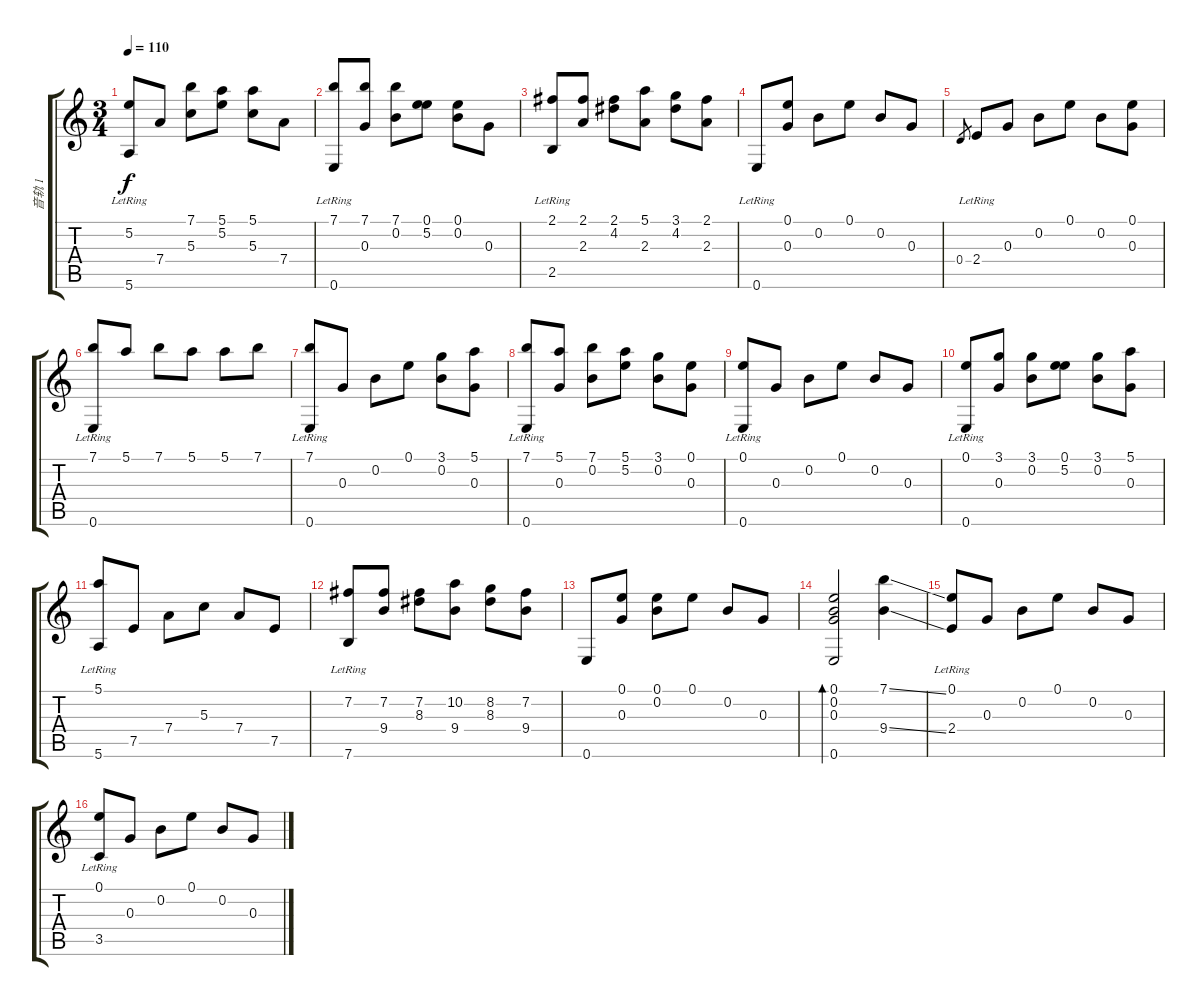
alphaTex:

\track ("音轨 1" "音轨 1") {instrument acousticguitarsteel}
\staff {score tabs}
\tuning (E4 B3 G3 D3 A2 E2) {hide}
\ts (3 4)
\tempo 110
\clef g2
\ks c
(5.2 5.6{lr}).8{dy f} 7.4.8 (7.1 5.3).8 (5.1 5.2).8 (5.1 5.3).8 7.4.8 |
(7.1 0.6{lr}).8 (7.1 0.3).8 (7.1 0.2).8 (0.1 5.2).8 (0.1 0.2).8 0.3.8 |
(2.1 2.5{lr}).8 (2.1 2.3).8 (2.1 4.2).8 (5.1 2.3).8 (3.1 4.2).8 (2.1 2.3).8 |
0.6{lr}.8 (0.1 0.3).8 0.2.8 0.1.8 0.2.8 0.3.8 |
0.4.8{gr} 2.4{lr}.8 0.3.8 0.2.8 0.1.8 0.2.8 (0.1 0.3).8 |
(7.1 0.6{lr}).8 5.1.8 7.1.8 5.1.8 5.1.8 7.1.8 |
(7.1{lr} 0.6{lr}).8 0.3.8 0.2.8 0.1.8 (3.1 0.2).8 (5.1 0.3).8 |
(7.1 0.6{lr}).8 (5.1 0.3).8 (7.1 0.2).8 (5.1 5.2).8 (3.1 0.2).8 (0.1 0.3).8 |
(0.1{lr} 0.6{lr}).8 0.3.8 0.2.8 0.1.8 0.2.8 0.3.8 |
(0.1 0.6{lr}).8 (3.1 0.3).8 (3.1 0.2).8 (0.1 5.2).8 (3.1 0.2).8 (5.1 0.3).8 |
(5.1{lr} 5.6{lr}).8 7.5.8 7.4.8 5.3.8 7.4.8 7.5.8 |
(7.2{lr} 7.6).8 (7.2 9.4).8 (7.2 8.3).8 (10.2 9.4).8 (8.2 8.3).8 (7.2 9.4).8 |
0.6.8 (0.1 0.3).8 (0.1 0.2).8 0.1.8 0.2.8 0.3.8 |
(0.1 0.2 0.3 0.6).2{bd 480} (7.1{ss} 9.4{ss}).4 |
(0.1{lr} 2.4{lr}).8 0.3.8 0.2.8 0.1.8 0.2.8 0.3.8 |
(0.1{lr} 3.5{lr}).8 0.3.8 0.2.8 0.1.8 0.2.8 0.3.8
